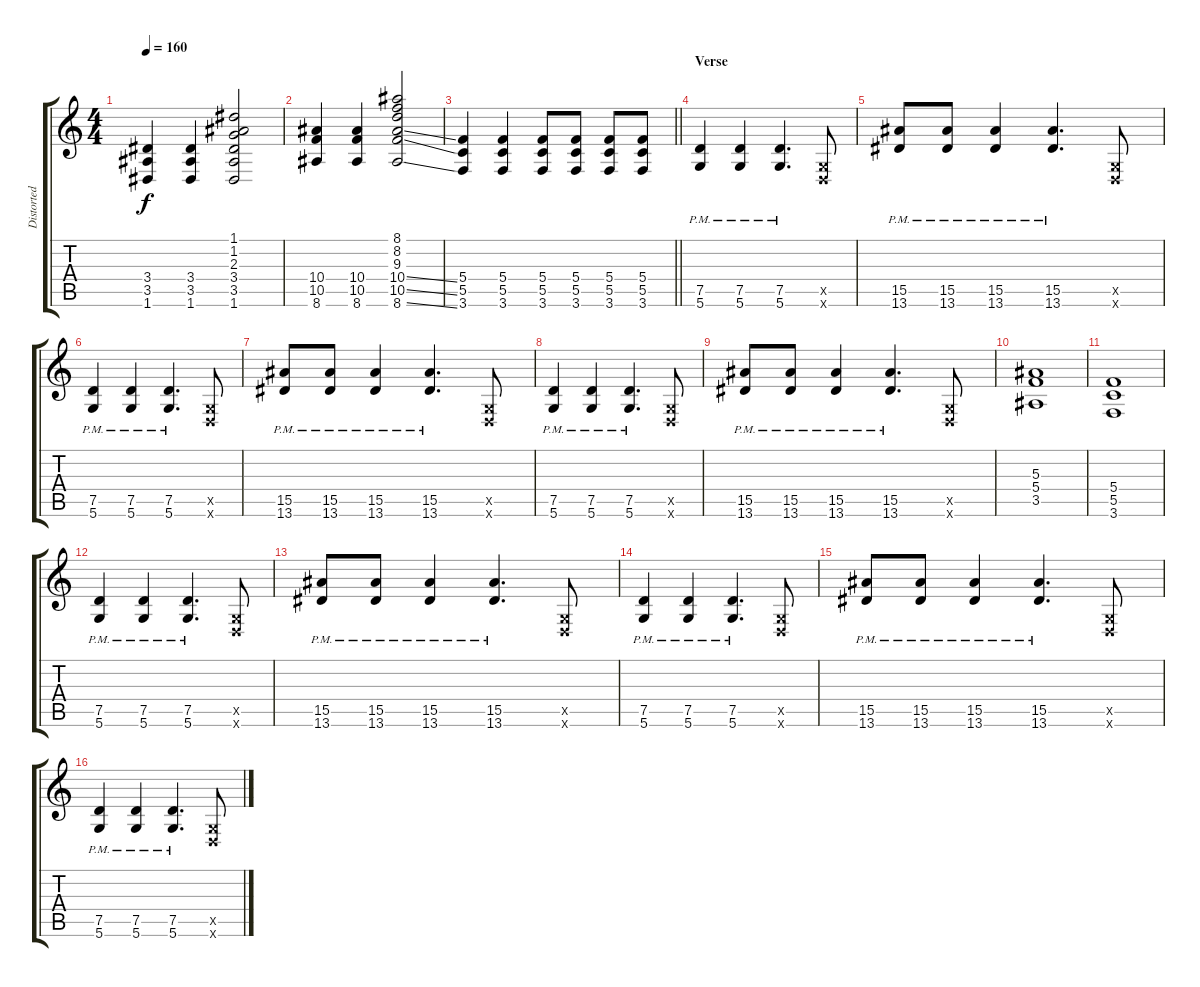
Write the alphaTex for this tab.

\track ("Distorted Rhythm" "Distorted ") {instrument overdrivenguitar}
\staff {score tabs}
\tuning (D4 A3 F3 C3 G2 D2) {hide}
\ts (4 4)
\tempo 160
\clef g2
\ks c
(3.4 3.5 1.6).4{dy f} (3.4 3.5 1.6).4 (1.1 1.2 2.3 3.4 3.5 1.6).2 |
(10.4 10.5 8.6).4 (10.4 10.5 8.6).4 (8.1 8.2 9.3 10.4{ss} 10.5{ss} 8.6{ss}).2 |
\barLineRight lightlight
(5.4 5.5 3.6).4 (5.4 5.5 3.6).4 (5.4 5.5 3.6).8 (5.4 5.5 3.6).8 (5.4 5.5 3.6).8 (5.4 5.5 3.6).8 |
\section ("" "Verse")
(7.5{pm} 5.6{pm}).4 (7.5{pm} 5.6{pm}).4 (7.5{pm} 5.6{pm}).4{d} (0.5{x} 0.6{x}).8 |
(15.5{pm} 13.6{pm}).8 (15.5{pm} 13.6{pm}).8 (15.5{pm} 13.6{pm}).4 (15.5{pm} 13.6{pm}).4{d} (0.5{x} 0.6{x}).8 |
(7.5{pm} 5.6{pm}).4 (7.5{pm} 5.6{pm}).4 (7.5{pm} 5.6{pm}).4{d} (0.5{x} 0.6{x}).8 |
(15.5{pm} 13.6{pm}).8 (15.5{pm} 13.6{pm}).8 (15.5{pm} 13.6{pm}).4 (15.5{pm} 13.6{pm}).4{d} (0.5{x} 0.6{x}).8 |
(7.5{pm} 5.6{pm}).4 (7.5{pm} 5.6{pm}).4 (7.5{pm} 5.6{pm}).4{d} (0.5{x} 0.6{x}).8 |
(15.5{pm} 13.6{pm}).8 (15.5{pm} 13.6{pm}).8 (15.5{pm} 13.6{pm}).4 (15.5{pm} 13.6{pm}).4{d} (0.5{x} 0.6{x}).8 |
(5.3 5.4 3.5).1 |
(5.4 5.5 3.6).1 |
(7.5{pm} 5.6{pm}).4 (7.5{pm} 5.6{pm}).4 (7.5{pm} 5.6{pm}).4{d} (0.5{x} 0.6{x}).8 |
(15.5{pm} 13.6{pm}).8 (15.5{pm} 13.6{pm}).8 (15.5{pm} 13.6{pm}).4 (15.5{pm} 13.6{pm}).4{d} (0.5{x} 0.6{x}).8 |
(7.5{pm} 5.6{pm}).4 (7.5{pm} 5.6{pm}).4 (7.5{pm} 5.6{pm}).4{d} (0.5{x} 0.6{x}).8 |
(15.5{pm} 13.6{pm}).8 (15.5{pm} 13.6{pm}).8 (15.5{pm} 13.6{pm}).4 (15.5{pm} 13.6{pm}).4{d} (0.5{x} 0.6{x}).8 |
(7.5{pm} 5.6{pm}).4 (7.5{pm} 5.6{pm}).4 (7.5{pm} 5.6{pm}).4{d} (0.5{x} 0.6{x}).8
